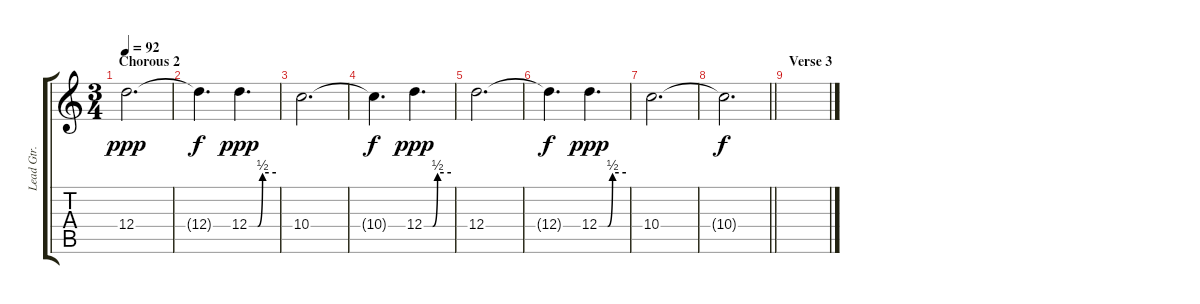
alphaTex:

\track ("Lead Gtr." "Lead Gtr.") {instrument overdrivenguitar}
\staff {score tabs}
\tuning (E4 B3 G3 D3 A2 E2) {hide}
\ts (3 4)
\section ("" "Chorous 2")
\tempo 92
\clef g2
\ks c
12.4.2{d dy ppp} |
12.4{t}.4{d dy f} 12.4{be (custom 0 0 19 0 30 2 60 2)}.4{d dy ppp} |
10.4.2{d} |
10.4{t}.4{d dy f} 12.4{be (custom 0 0 19 0 30 2 60 2)}.4{d dy ppp} |
12.4.2{d} |
12.4{t}.4{d dy f} 12.4{be (custom 0 0 19 0 30 2 60 2)}.4{d dy ppp} |
10.4.2{d} |
\barLineRight lightlight
10.4{t}.2{d dy f} |
\section ("" "Verse 3")
